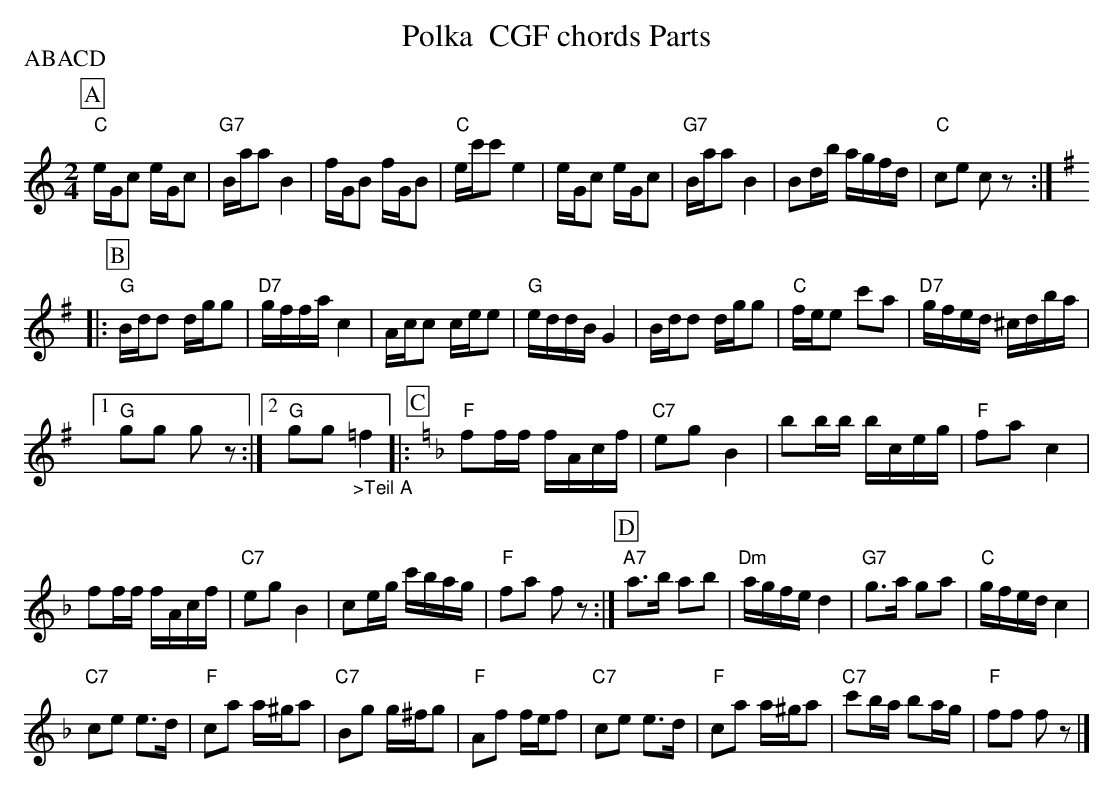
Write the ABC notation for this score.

X:1
T: Polka  CGF chords Parts
P:ABACD
M:2/4
L:1/16
K:C %%MIDI gchordon
[P:A] "C"eGc2 eGc2 | "G7"Baa2B4 | fGB2 fGB2 | "C"ec'c'2 e4 | eGc2 eGc2 |  "G7"Baa2B4 | B2db agfd | "C"c2e2 c2z2:: [P:B] [K:G]
"G"Bdd2 dgg2 | "D7"gffac4 | Acc2 cee2 | "G"eddBG4 | Bdd2 dgg2 | "C"fee2 c'2a2 | "D7"gfed ^cdba |1
"G"g2g2 g2z2 :|2 "G"g2g2"_>Teil A"=f4 |: [P:C] [K:F] "F"f2ff fAcf | "C7"e2g2B4 | b2bb bceg | "F"f2a2c4 |
f2ff fAcf | "C7"e2g2B4 | c2eg c'bag | "F"f2a2 f2z2 :| [P:D] "A7"a3b a2b2 | "Dm"agfed4 | "G7"g3a g2a2 | "C"gfedc4 |
"C7"c2e2 e3d | "F"c2a2 a^ga2 | "C7"B2g2 g^fg2 | "F"A2f2 fef2 | "C7"c2e2 e3d | "F"c2a2 a^ga2 | "C7"c'2ba b2ag | "F"f2f2 f2z2 |]
